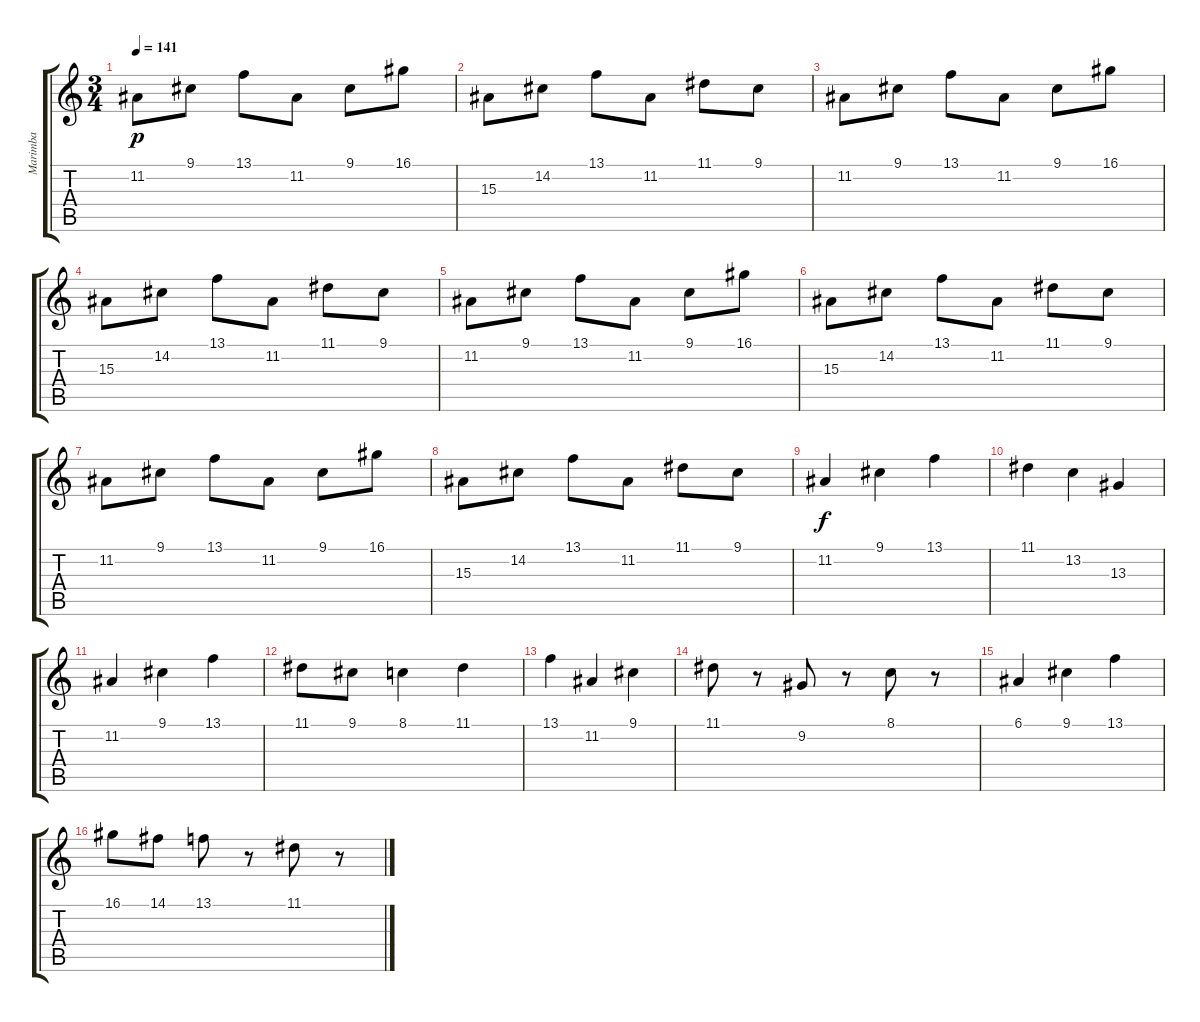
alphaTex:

\track ("Marimba" "Marimba") {instrument marimba}
\staff {score tabs}
\tuning (E4 B3 G3 D3 A2 E2) {hide}
\ts (3 4)
\tempo 141
\clef g2
\ks c
11.2.8{dy p} 9.1.8 13.1.8 11.2.8 9.1.8 16.1.8 |
15.3.8 14.2.8 13.1.8 11.2.8 11.1.8 9.1.8 |
11.2.8 9.1.8 13.1.8 11.2.8 9.1.8 16.1.8 |
15.3.8 14.2.8 13.1.8 11.2.8 11.1.8 9.1.8 |
11.2.8 9.1.8 13.1.8 11.2.8 9.1.8 16.1.8 |
15.3.8 14.2.8 13.1.8 11.2.8 11.1.8 9.1.8 |
11.2.8 9.1.8 13.1.8 11.2.8 9.1.8 16.1.8 |
15.3.8 14.2.8 13.1.8 11.2.8 11.1.8 9.1.8 |
11.2.4{dy f} 9.1.4 13.1.4 |
11.1.4 13.2.4 13.3.4 |
11.2.4 9.1.4 13.1.4 |
11.1.8 9.1.8 8.1.4 11.1.4 |
13.1.4 11.2.4 9.1.4 |
11.1.8 r.8 9.2.8 r.8 8.1.8 r.8 |
6.1.4 9.1.4 13.1.4 |
16.1.8 14.1.8 13.1.8 r.8 11.1.8 r.8
